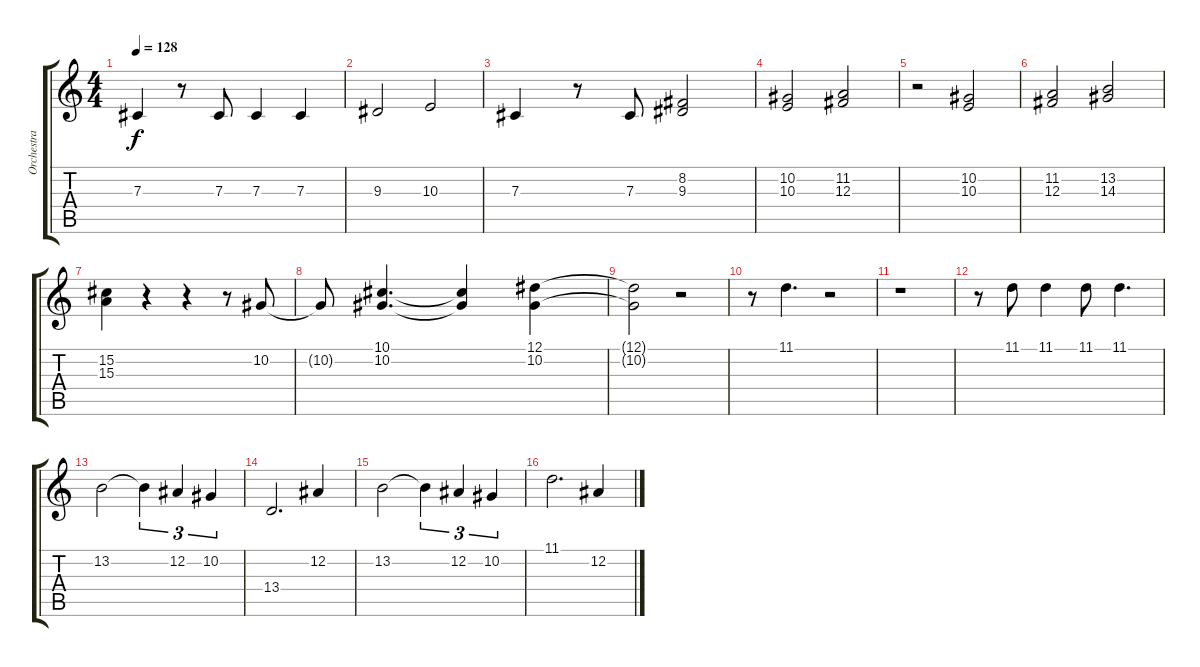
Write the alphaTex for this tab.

\track ("Orchestra" "Orchestra") {instrument stringensemble1}
\staff {score tabs}
\tuning (Eb4 Bb3 Gb3 Db3 Ab2 Eb2) {hide}
\ts (4 4)
\tempo 128
\clef g2
\ks c
7.3.4{dy f} r.8 7.3.8 7.3.4 7.3.4 |
9.3.2 10.3.2 |
7.3.4 r.8 7.3.8 (8.2 9.3).2 |
(10.2 10.3).2 (11.2 12.3).2 |
r.2 (10.2 10.3).2 |
(11.2 12.3).2 (13.2 14.3).2 |
(15.2 15.3).4 r.4 r.4 r.8 10.2.8 |
10.2{t}.8 (10.1 10.2).4{d} (10.1{t} 10.2{t}).4 (12.1 10.2).4 |
(12.1{t} 10.2{t}).2 r.2 |
r.8 11.1.4{d} r.2 |
r.1 |
r.8 11.1.8 11.1.4 11.1.8 11.1.4{d} |
13.2.2 13.2{t}.4{tu (3 2)} 12.2.4{tu (3 2)} 10.2.4{tu (3 2)} |
13.4.2{d} 12.2.4 |
13.2.2 13.2{t}.4{tu (3 2)} 12.2.4{tu (3 2)} 10.2.4{tu (3 2)} |
11.1.2{d} 12.2.4
